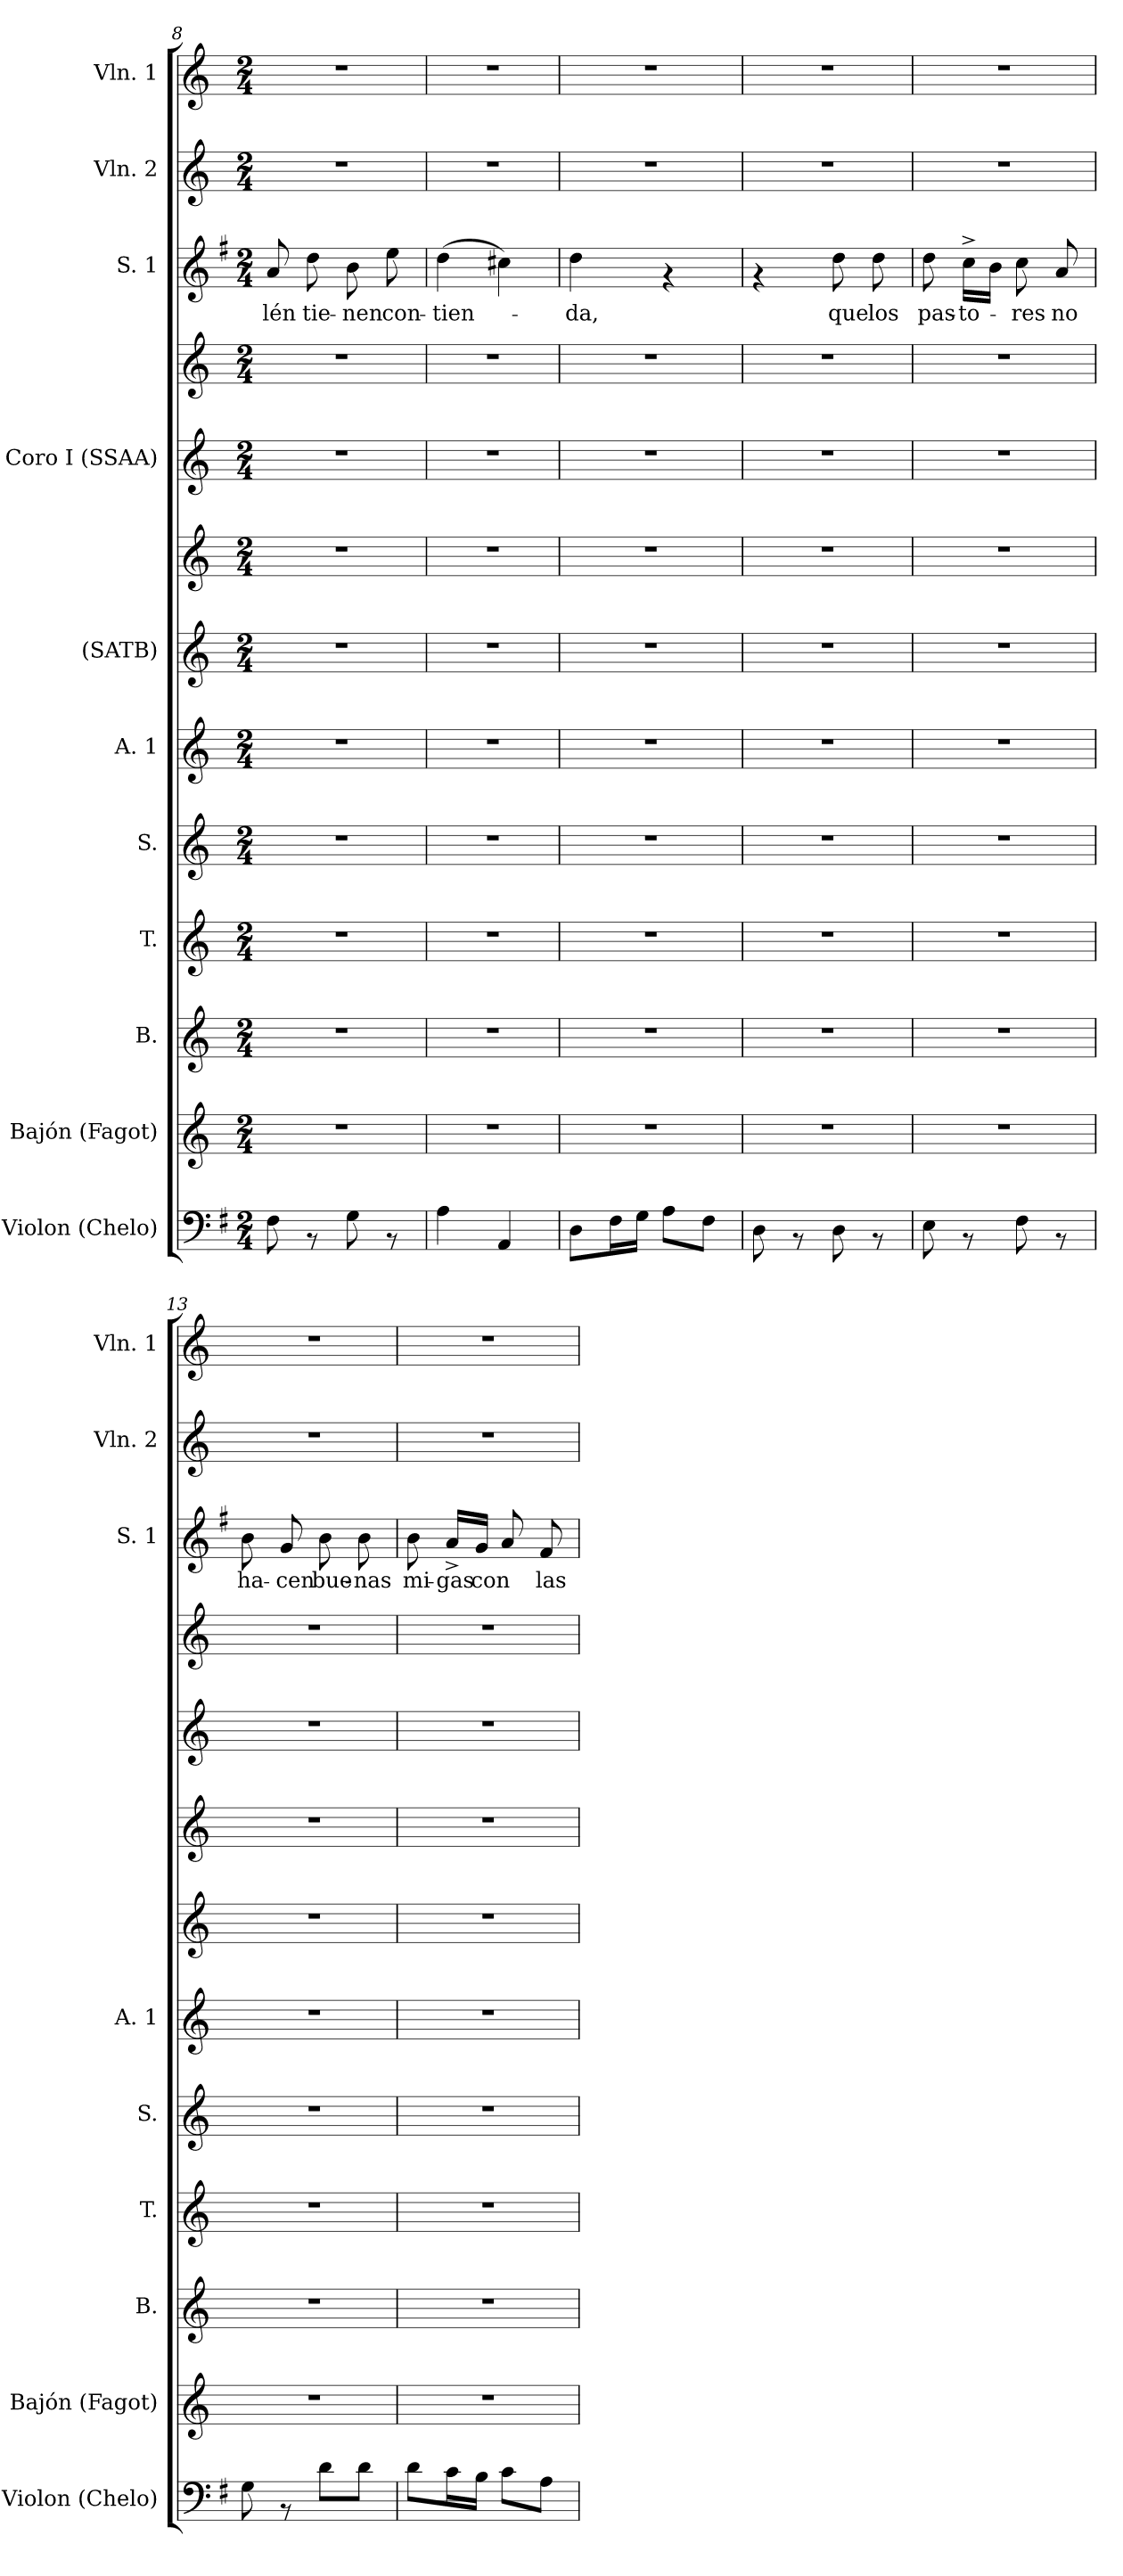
**kern	**kern	**kern	**kern	**kern	**kern	**kern	**kern	**kern	**kern	**kern	**text	**kern	**kern
*part11	*part10	*part9	*part8	*part7	*part6	*part5	*part5	*part4	*part4	*part3	*part3	*part2	*part1
*staff13	*staff12	*staff11	*staff10	*staff9	*staff8	*staff7	*staff6	*staff5	*staff4	*staff3	*staff3	*staff2	*staff1
*I"Violon (Chelo)	*I"Bajón (Fagot)	*I"B.	*I"T.	*I"S.	*I"A. 1	*I"(SATB)	*	*I"Coro I (SSAA)	*	*I"S. 1	*	*I"Vln. 2	*I"Vln. 1
*I'Violon (Chelo)	*I'Bajón (Fagot)	*I'B.	*I'T.	*I'S.	*I'A. 1	*	*	*	*	*I'S. 1	*	*I'Vln. 2	*I'Vln. 1
*clefF4	*clefG2	*clefG2	*clefG2	*clefG2	*clefG2	*clefG2	*clefG2	*clefG2	*clefG2	*clefG2	*	*clefG2	*clefG2
*k[f#]	*k[]	*k[]	*k[]	*k[]	*k[]	*k[]	*k[]	*k[]	*k[]	*k[f#]	*	*k[]	*k[]
*G:	*C:	*C:	*C:	*C:	*C:	*C:	*C:	*C:	*C:	*G:	*	*C:	*C:
*M2/4	*M2/4	*M2/4	*M2/4	*M2/4	*M2/4	*M2/4	*M2/4	*M2/4	*M2/4	*M2/4	*	*M2/4	*M2/4
=8	=8	=8	=8	=8	=8	=8	=8	=8	=8	=8	=8	=8	=8
!	!	!	!	!	!	!	!	!	!	!	!LO:LY:b	!	!
8F#\	2r	2r	2r	2r	2r	2r	2r	2r	2r	8a/	-lén	2r	2r
!	!	!	!	!	!	!	!	!	!	!	!LO:LY:b	!	!
8rAA	.	.	.	.	.	.	.	.	.	8dd\	tie-	.	.
!	!	!	!	!	!	!	!	!	!	!	!LO:LY:b	!	!
8G\	.	.	.	.	.	.	.	.	.	8b\	-nen	.	.
!	!	!	!	!	!	!	!	!	!	!	!LO:LY:b	!	!
8rAA	.	.	.	.	.	.	.	.	.	8ee\	con-	.	.
=9	=9	=9	=9	=9	=9	=9	=9	=9	=9	=9	=9	=9	=9
!	!	!	!	!	!	!	!	!	!	!	!LO:LY:b	!	!
4A\	2r	2r	2r	2r	2r	2r	2r	2r	2r	(>4dd\	-tien-	2r	2r
4AA/	.	.	.	.	.	.	.	.	.	4cc#X\)	.	.	.
=10	=10	=10	=10	=10	=10	=10	=10	=10	=10	=10	=10	=10	=10
!	!	!	!	!	!	!	!	!	!	!	!LO:LY:b	!	!
8D\L	2r	2r	2r	2r	2r	2r	2r	2r	2r	4dd\	-da,	2r	2r
16F#\L	.	.	.	.	.	.	.	.	.	.	.	.	.
16G\JJ	.	.	.	.	.	.	.	.	.	.	.	.	.
8A\L	.	.	.	.	.	.	.	.	.	4rf	.	.	.
8F#\J	.	.	.	.	.	.	.	.	.	.	.	.	.
!!LO:LB:g=z
=11	=11	=11	=11	=11	=11	=11	=11	=11	=11	=11	=11	=11	=11
8D\	2r	2r	2r	2r	2r	2r	2r	2r	2r	4rf	.	2r	2r
8rAA	.	.	.	.	.	.	.	.	.	.	.	.	.
!	!	!	!	!	!	!	!	!	!	!	!LO:LY:b	!	!
8D\	.	.	.	.	.	.	.	.	.	8dd\	que	.	.
!	!	!	!	!	!	!	!	!	!	!	!LO:LY:b	!	!
8rAA	.	.	.	.	.	.	.	.	.	8dd\	los	.	.
=12	=12	=12	=12	=12	=12	=12	=12	=12	=12	=12	=12	=12	=12
!	!	!	!	!	!	!	!	!	!	!	!LO:LY:b	!	!
8E\	2r	2r	2r	2r	2r	2r	2r	2r	2r	8dd\	pas-	2r	2r
!	!	!	!	!	!	!	!	!	!	!	!LO:LY:b	!	!
8rAA	.	.	.	.	.	.	.	.	.	16cc^>\LL	-to-	.	.
.	.	.	.	.	.	.	.	.	.	16b\JJ	.	.	.
!	!	!	!	!	!	!	!	!	!	!	!LO:LY:b	!	!
8F#\	.	.	.	.	.	.	.	.	.	8cc\	-res	.	.
!	!	!	!	!	!	!	!	!	!	!	!LO:LY:b	!	!
8rAA	.	.	.	.	.	.	.	.	.	8a/	no	.	.
=13	=13	=13	=13	=13	=13	=13	=13	=13	=13	=13	=13	=13	=13
!	!	!	!	!	!	!	!	!	!	!	!LO:LY:b	!	!
8G\	2r	2r	2r	2r	2r	2r	2r	2r	2r	8b\	ha-	2r	2r
!	!	!	!	!	!	!	!	!	!	!	!LO:LY:b	!	!
8rAA	.	.	.	.	.	.	.	.	.	8g/	-cen	.	.
!	!	!	!	!	!	!	!	!	!	!	!LO:LY:b	!	!
8d\L	.	.	.	.	.	.	.	.	.	8b\	bue-	.	.
!	!	!	!	!	!	!	!	!	!	!	!LO:LY:b	!	!
8d\J	.	.	.	.	.	.	.	.	.	8b\	-nas	.	.
=14	=14	=14	=14	=14	=14	=14	=14	=14	=14	=14	=14	=14	=14
!	!	!	!	!	!	!	!	!	!	!	!LO:LY:b	!	!
8d\L	2r	2r	2r	2r	2r	2r	2r	2r	2r	8b\	mi-	2r	2r
!	!	!	!	!	!	!	!	!	!	!	!LO:LY:b	!	!
16c\L	.	.	.	.	.	.	.	.	.	16a^</LL	-gas	.	.
!	!	!	!	!	!	!	!	!	!	!	!LO:LY:b	!	!
16B\JJ	.	.	.	.	.	.	.	.	.	16g/JJ	con	.	.
8c\L	.	.	.	.	.	.	.	.	.	8a/	.	.	.
!	!	!	!	!	!	!	!	!	!	!	!LO:LY:b	!	!
8A\J	.	.	.	.	.	.	.	.	.	8f#/	las	.	.
=	=	=	=	=	=	=	=	=	=	=	=	=	=
*-	*-	*-	*-	*-	*-	*-	*-	*-	*-	*-	*-	*-	*-
